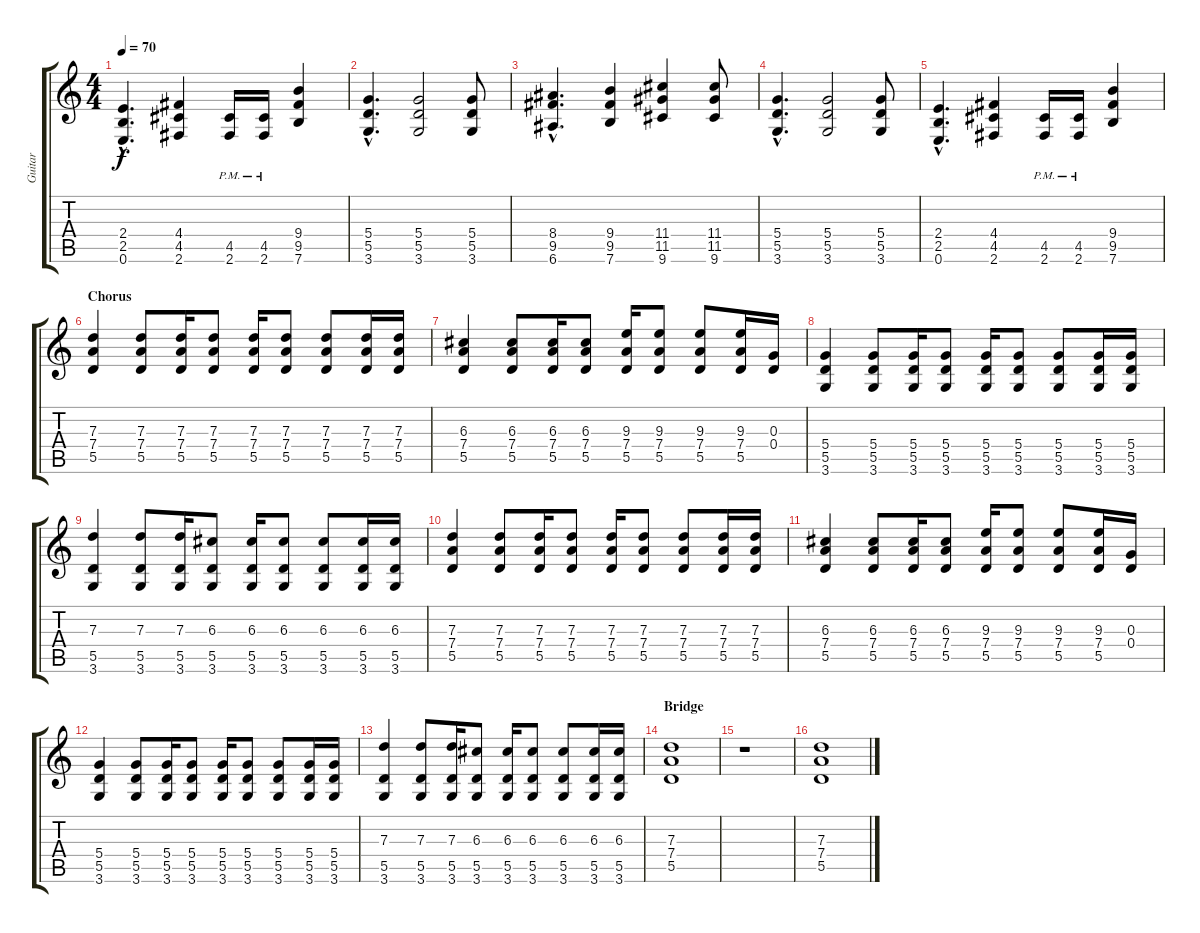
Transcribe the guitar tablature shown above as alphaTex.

\track ("Guitar" "Guitar") {instrument electricguitarmuted}
\staff {score tabs}
\tuning (E4 B3 G3 D3 A2 E2) {hide}
\ts (4 4)
\tempo 70
\clef g2
\ks c
(2.4{hac} 2.5{hac} 0.6{hac}).4{d dy f} (4.4 4.5 2.6).4 (4.5{pm} 2.6).16 (4.5{pm} 2.6).16 (9.4 9.5 7.6).4 |
(5.4{hac} 5.5{hac} 3.6{hac}).4{d} (5.4 5.5 3.6).2 (5.4 5.5 3.6).8 |
(8.4{hac} 9.5{hac} 6.6{hac}).4{d} (9.4 9.5 7.6).4 (11.4 11.5 9.6).4 (11.4 11.5 9.6).8 |
(5.4{hac} 5.5{hac} 3.6{hac}).4{d} (5.4 5.5 3.6).2 (5.4 5.5 3.6).8 |
(2.4{hac} 2.5{hac} 0.6{hac}).4{d} (4.4 4.5 2.6).4 (4.5{pm} 2.6).16 (4.5{pm} 2.6).16 (9.4 9.5 7.6).4 |
\section ("" "Chorus")
(7.3 7.4 5.5).4 (7.3 7.4 5.5).8 (7.3 7.4 5.5).16 (7.3 7.4 5.5).8 (7.3 7.4 5.5).16 (7.3 7.4 5.5).8 (7.3 7.4 5.5).8 (7.3 7.4 5.5).16 (7.3 7.4 5.5).16 |
(6.3 7.4 5.5).4 (6.3 7.4 5.5).8 (6.3 7.4 5.5).16 (6.3 7.4 5.5).8 (9.3 7.4 5.5).16 (9.3 7.4 5.5).8 (9.3 7.4 5.5).8 (9.3 7.4 5.5).16 (0.3 0.4).16 |
(5.4 5.5 3.6).4 (5.4 5.5 3.6).8 (5.4 5.5 3.6).16 (5.4 5.5 3.6).8 (5.4 5.5 3.6).16 (5.4 5.5 3.6).8 (5.4 5.5 3.6).8 (5.4 5.5 3.6).16 (5.4 5.5 3.6).16 |
(7.3 5.5 3.6).4 (7.3 5.5 3.6).8 (7.3 5.5 3.6).16 (6.3 5.5 3.6).8 (6.3 5.5 3.6).16 (6.3 5.5 3.6).8 (6.3 5.5 3.6).8 (6.3 5.5 3.6).16 (6.3 5.5 3.6).16 |
(7.3 7.4 5.5).4 (7.3 7.4 5.5).8 (7.3 7.4 5.5).16 (7.3 7.4 5.5).8 (7.3 7.4 5.5).16 (7.3 7.4 5.5).8 (7.3 7.4 5.5).8 (7.3 7.4 5.5).16 (7.3 7.4 5.5).16 |
(6.3 7.4 5.5).4 (6.3 7.4 5.5).8 (6.3 7.4 5.5).16 (6.3 7.4 5.5).8 (9.3 7.4 5.5).16 (9.3 7.4 5.5).8 (9.3 7.4 5.5).8 (9.3 7.4 5.5).16 (0.3 0.4).16 |
(5.4 5.5 3.6).4 (5.4 5.5 3.6).8 (5.4 5.5 3.6).16 (5.4 5.5 3.6).8 (5.4 5.5 3.6).16 (5.4 5.5 3.6).8 (5.4 5.5 3.6).8 (5.4 5.5 3.6).16 (5.4 5.5 3.6).16 |
(7.3 5.5 3.6).4 (7.3 5.5 3.6).8 (7.3 5.5 3.6).16 (6.3 5.5 3.6).8 (6.3 5.5 3.6).16 (6.3 5.5 3.6).8 (6.3 5.5 3.6).8 (6.3 5.5 3.6).16 (6.3 5.5 3.6).16 |
\section ("" "Bridge")
(7.3 7.4 5.5).1{volume 0} |
r.1{volume 13} |
(7.3 7.4 5.5).1{volume 0}
